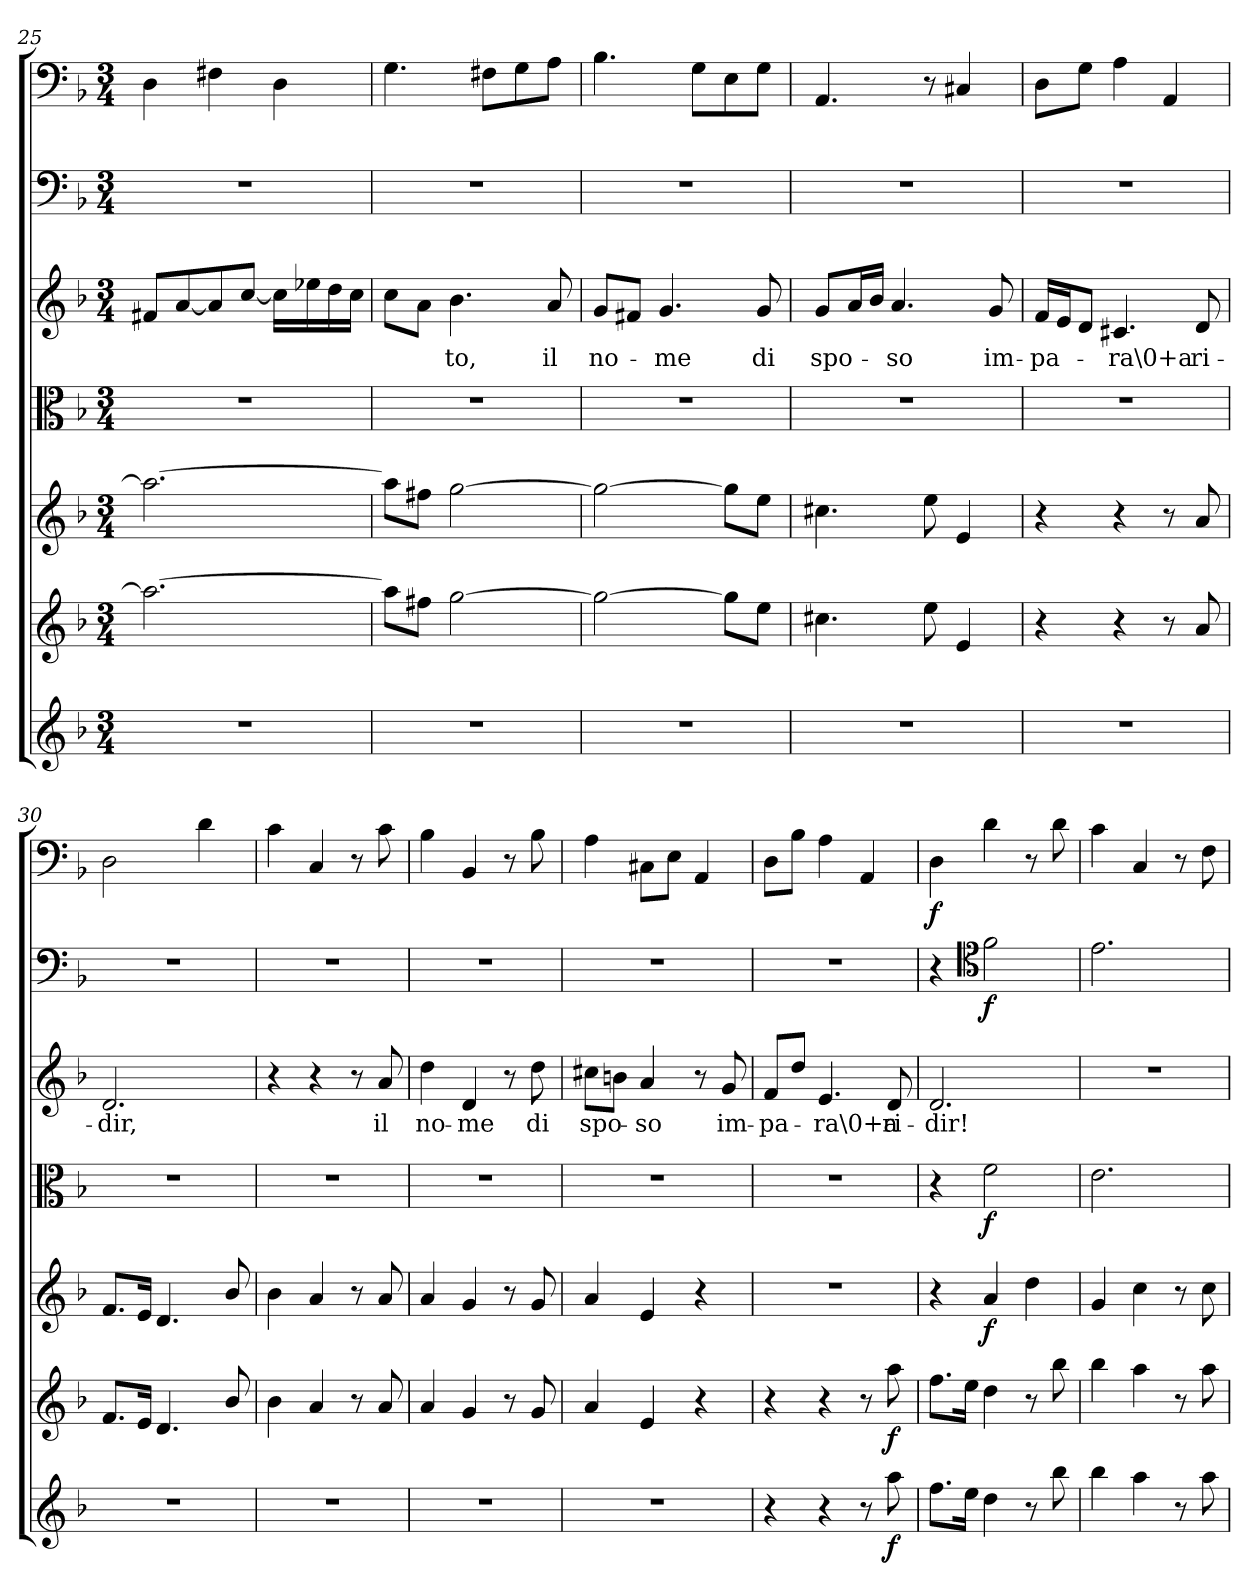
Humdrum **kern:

**kern	**dynam	**kern	**dynam	**kern	**dynam	**kern	**dynam	**kern	**text	**kern	**dynam	**kern	**dynam
*part7	*part7	*part6	*part6	*part5	*part5	*part4	*part4	*part3	*part3	*part2	*part2	*part1	*part1
*staff7	*staff7	*staff6	*staff6	*staff5	*staff5	*staff4	*staff4	*staff3	*staff3	*staff2	*staff2	*staff1	*staff1
*clefG2	*	*clefG2	*	*clefG2	*	*clefC3	*	*clefG2	*	*clefF4	*	*clefF4	*
*k[b-]	*	*k[b-]	*	*k[b-]	*	*k[b-]	*	*k[b-]	*	*k[b-]	*	*k[b-]	*
*d:	*	*d:	*	*d:	*	*d:	*	*d:	*	*d:	*	*d:	*
*M3/4	*	*M3/4	*	*M3/4	*	*M3/4	*	*M3/4	*	*M3/4	*	*M3/4	*
=25	=25	=25	=25	=25	=25	=25	=25	=25	=25	=25	=25	=25	=25
2.r	.	2.aa\_	.	2.aa\_	.	2.r	.	8f#X/L	.	2.r	.	4D\	.
.	.	.	.	.	.	.	.	[8a/	.	.	.	.	.
.	.	.	.	.	.	.	.	8a/]	.	.	.	4F#X\	.
.	.	.	.	.	.	.	.	[8cc/J	.	.	.	.	.
.	.	.	.	.	.	.	.	16cc\LL]	.	.	.	4D\	.
.	.	.	.	.	.	.	.	16ee-X\	.	.	.	.	.
.	.	.	.	.	.	.	.	16dd\	.	.	.	.	.
.	.	.	.	.	.	.	.	16cc\JJ	.	.	.	.	.
=26	=26	=26	=26	=26	=26	=26	=26	=26	=26	=26	=26	=26	=26
2.r	.	8aa\L]	.	8aa\L]	.	2.r	.	8cc\L	.	2.r	.	4.G\	.
.	.	8ff#X\J	.	8ff#X\J	.	.	.	8a\J	.	.	.	.	.
.	.	[2gg\	.	[2gg\	.	.	.	4.b-\	-to,	.	.	.	.
.	.	.	.	.	.	.	.	.	.	.	.	8F#X\L	.
.	.	.	.	.	.	.	.	.	.	.	.	8G\	.
.	.	.	.	.	.	.	.	8a/	il	.	.	8A\J	.
=27	=27	=27	=27	=27	=27	=27	=27	=27	=27	=27	=27	=27	=27
2.r	.	2gg\_	.	2gg\_	.	2.r	.	8g/L	no-	2.r	.	4.B-\	.
.	.	.	.	.	.	.	.	8f#X/J	.	.	.	.	.
.	.	.	.	.	.	.	.	4.g/	-me	.	.	.	.
.	.	.	.	.	.	.	.	.	.	.	.	8G\L	.
.	.	8gg\L]	.	8gg\L]	.	.	.	.	.	.	.	8E\	.
.	.	8ee\J	.	8ee\J	.	.	.	8g/	di	.	.	8G\J	.
=28	=28	=28	=28	=28	=28	=28	=28	=28	=28	=28	=28	=28	=28
2.r	.	4.cc#X\	.	4.cc#X\	.	2.r	.	8g/L	spo-	2.r	.	4.AA/	.
.	.	.	.	.	.	.	.	16a/L	.	.	.	.	.
.	.	.	.	.	.	.	.	16b-/JJ	.	.	.	.	.
.	.	.	.	.	.	.	.	4.a/	-so	.	.	.	.
.	.	8ee\	.	8ee\	.	.	.	.	.	.	.	8r	.
.	.	4e/	.	4e/	.	.	.	.	.	.	.	4C#X/	.
.	.	.	.	.	.	.	.	8g/	im-	.	.	.	.
=29	=29	=29	=29	=29	=29	=29	=29	=29	=29	=29	=29	=29	=29
2.r	.	4r	.	4r	.	2.r	.	16f/LL	-pa-	2.r	.	8D\L	.
.	.	.	.	.	.	.	.	16e/J	.	.	.	.	.
.	.	.	.	.	.	.	.	8d/J	.	.	.	8G\J	.
.	.	4r	.	4r	.	.	.	4.c#X/	-ra\0+a	.	.	4A\	.
.	.	8r	.	8r	.	.	.	.	.	.	.	4AA/	.
.	.	8a/	.	8a/	.	.	.	8d/	ri-	.	.	.	.
=30	=30	=30	=30	=30	=30	=30	=30	=30	=30	=30	=30	=30	=30
2.r	.	8.f/L	.	8.f/L	.	2.r	.	2.d/	-dir,	2.r	.	2D\	.
.	.	16e/Jk	.	16e/Jk	.	.	.	.	.	.	.	.	.
.	.	4.d/	.	4.d/	.	.	.	.	.	.	.	.	.
.	.	.	.	.	.	.	.	.	.	.	.	4d\	.
.	.	8b-/	.	8b-/	.	.	.	.	.	.	.	.	.
=31	=31	=31	=31	=31	=31	=31	=31	=31	=31	=31	=31	=31	=31
2.r	.	4b-\	.	4b-\	.	2.r	.	4r	.	2.r	.	4c\	.
.	.	4a/	.	4a/	.	.	.	4r	.	.	.	4C/	.
.	.	8r	.	8r	.	.	.	8r	.	.	.	8r	.
.	.	8a/	.	8a/	.	.	.	8a/	il	.	.	8c\	.
=32	=32	=32	=32	=32	=32	=32	=32	=32	=32	=32	=32	=32	=32
2.r	.	4a/	.	4a/	.	2.r	.	4dd\	no-	2.r	.	4B-\	.
.	.	4g/	.	4g/	.	.	.	4d/	-me	.	.	4BB-/	.
.	.	8r	.	8r	.	.	.	8r	.	.	.	8r	.
.	.	8g/	.	8g/	.	.	.	8dd\	di	.	.	8B-\	.
=33	=33	=33	=33	=33	=33	=33	=33	=33	=33	=33	=33	=33	=33
2.r	.	4a/	.	4a/	.	2.r	.	8cc#X\L	spo-	2.r	.	4A\	.
.	.	.	.	.	.	.	.	8bn\J	.	.	.	.	.
.	.	4e/	.	4e/	.	.	.	4a/	-so	.	.	8C#X\L	.
.	.	.	.	.	.	.	.	.	.	.	.	8E\J	.
.	.	4r	.	4r	.	.	.	8r	.	.	.	4AA/	.
.	.	.	.	.	.	.	.	8g/	im-	.	.	.	.
=34	=34	=34	=34	=34	=34	=34	=34	=34	=34	=34	=34	=34	=34
4r	.	4r	.	2.r	.	2.r	.	8f/L	-pa-	2.r	.	8D\L	.
.	.	.	.	.	.	.	.	8dd/J	.	.	.	8B-\J	.
4r	.	4r	.	.	.	.	.	4.e/	-ra\0+a	.	.	4A\	.
8r	.	8r	.	.	.	.	.	.	.	.	.	4AA/	.
8aa\	f	8aa\	f	.	.	.	.	8d/	ri-	.	.	.	.
=35	=35	=35	=35	=35	=35	=35	=35	=35	=35	=35	=35	=35	=35
8.ff\L	.	8.ff\L	.	4r	.	4r	.	2.d/	-dir!	4r	.	4D\	f
16ee\Jk	.	16ee\Jk	.	.	.	.	.	.	.	.	.	.	.
*	*	*	*	*	*	*	*	*	*	*clefC4	*	*	*
4dd\	.	4dd\	.	4a/	f	2f\	f	.	.	2f\	f	4d\	.
8r	.	8r	.	4dd\	.	.	.	.	.	.	.	8r	.
8bb-\	.	8bb-\	.	.	.	.	.	.	.	.	.	8d\	.
=36	=36	=36	=36	=36	=36	=36	=36	=36	=36	=36	=36	=36	=36
4bb-\	.	4bb-\	.	4g/	.	2.e\	.	2.r	.	2.e\	.	4c\	.
4aa\	.	4aa\	.	4cc\	.	.	.	.	.	.	.	4C/	.
8r	.	8r	.	8r	.	.	.	.	.	.	.	8r	.
8aa\	.	8aa\	.	8cc\	.	.	.	.	.	.	.	8F\	.
=	=	=	=	=	=	=	=	=	=	=	=	=	=
*-	*-	*-	*-	*-	*-	*-	*-	*-	*-	*-	*-	*-	*-
